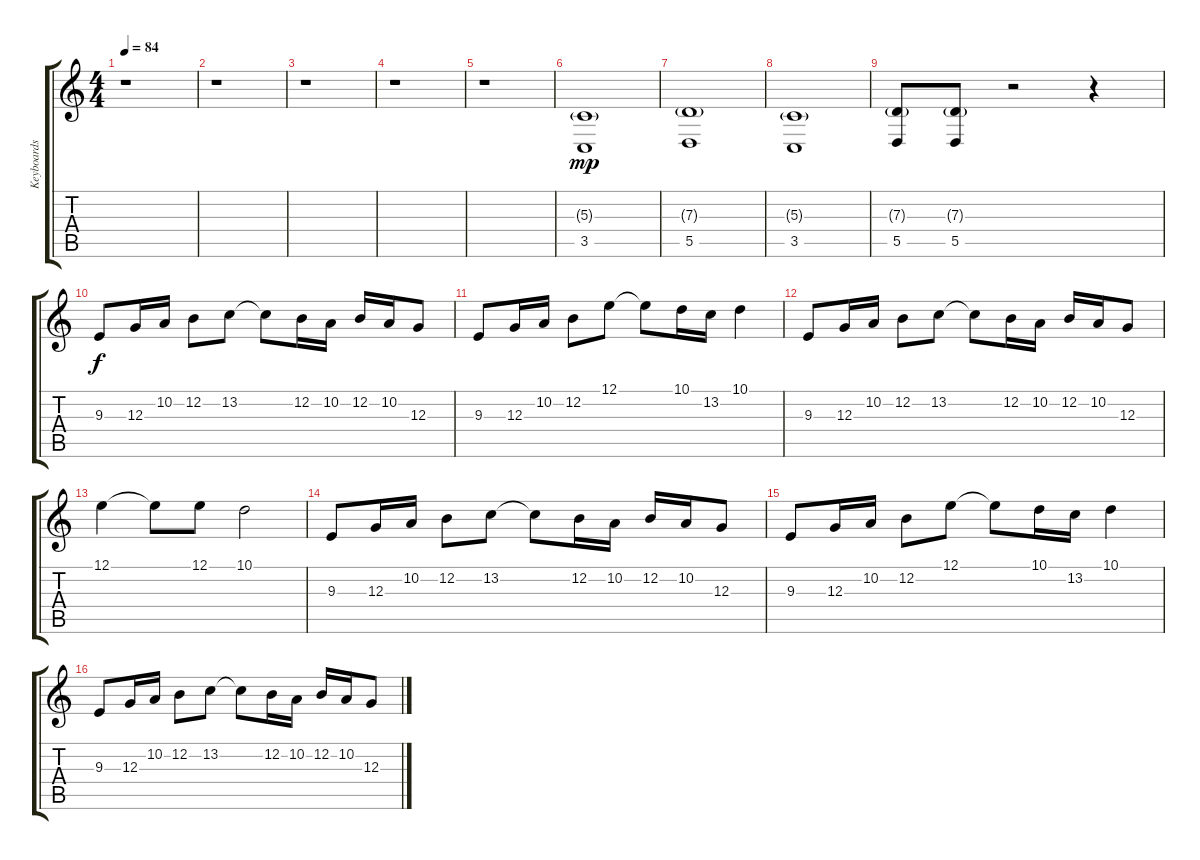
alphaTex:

\track ("Keyboards" "Keyboards") {instrument stringensemble1}
\staff {score tabs}
\tuning (E4 B3 G3 D3 A2 E2) {hide}
\ts (4 4)
\tempo 84
\clef g2
\ks c
r.1{dy f} |
r.1 |
r.1 |
r.1 |
r.1 |
(5.3{g} 3.5).1{dy mp} |
(7.3{g} 5.5).1 |
(5.3{g} 3.5).1 |
(7.3{g} 5.5).8 (7.3{g} 5.5).8 r.2 r.4 |
9.3.8{dy f} 12.3.16 10.2.16 12.2.8 13.2.8 13.2{t}.8 12.2.16 10.2.16 12.2.16 10.2.16 12.3.8 |
9.3.8 12.3.16 10.2.16 12.2.8 12.1.8 12.1{t}.8 10.1.16 13.2.16 10.1.4 |
9.3.8 12.3.16 10.2.16 12.2.8 13.2.8 13.2{t}.8 12.2.16 10.2.16 12.2.16 10.2.16 12.3.8 |
12.1.4 12.1{t}.8 12.1.8 10.1.2 |
9.3.8 12.3.16 10.2.16 12.2.8 13.2.8 13.2{t}.8 12.2.16 10.2.16 12.2.16 10.2.16 12.3.8 |
9.3.8 12.3.16 10.2.16 12.2.8 12.1.8 12.1{t}.8 10.1.16 13.2.16 10.1.4 |
9.3.8 12.3.16 10.2.16 12.2.8 13.2.8 13.2{t}.8 12.2.16 10.2.16 12.2.16 10.2.16 12.3.8
